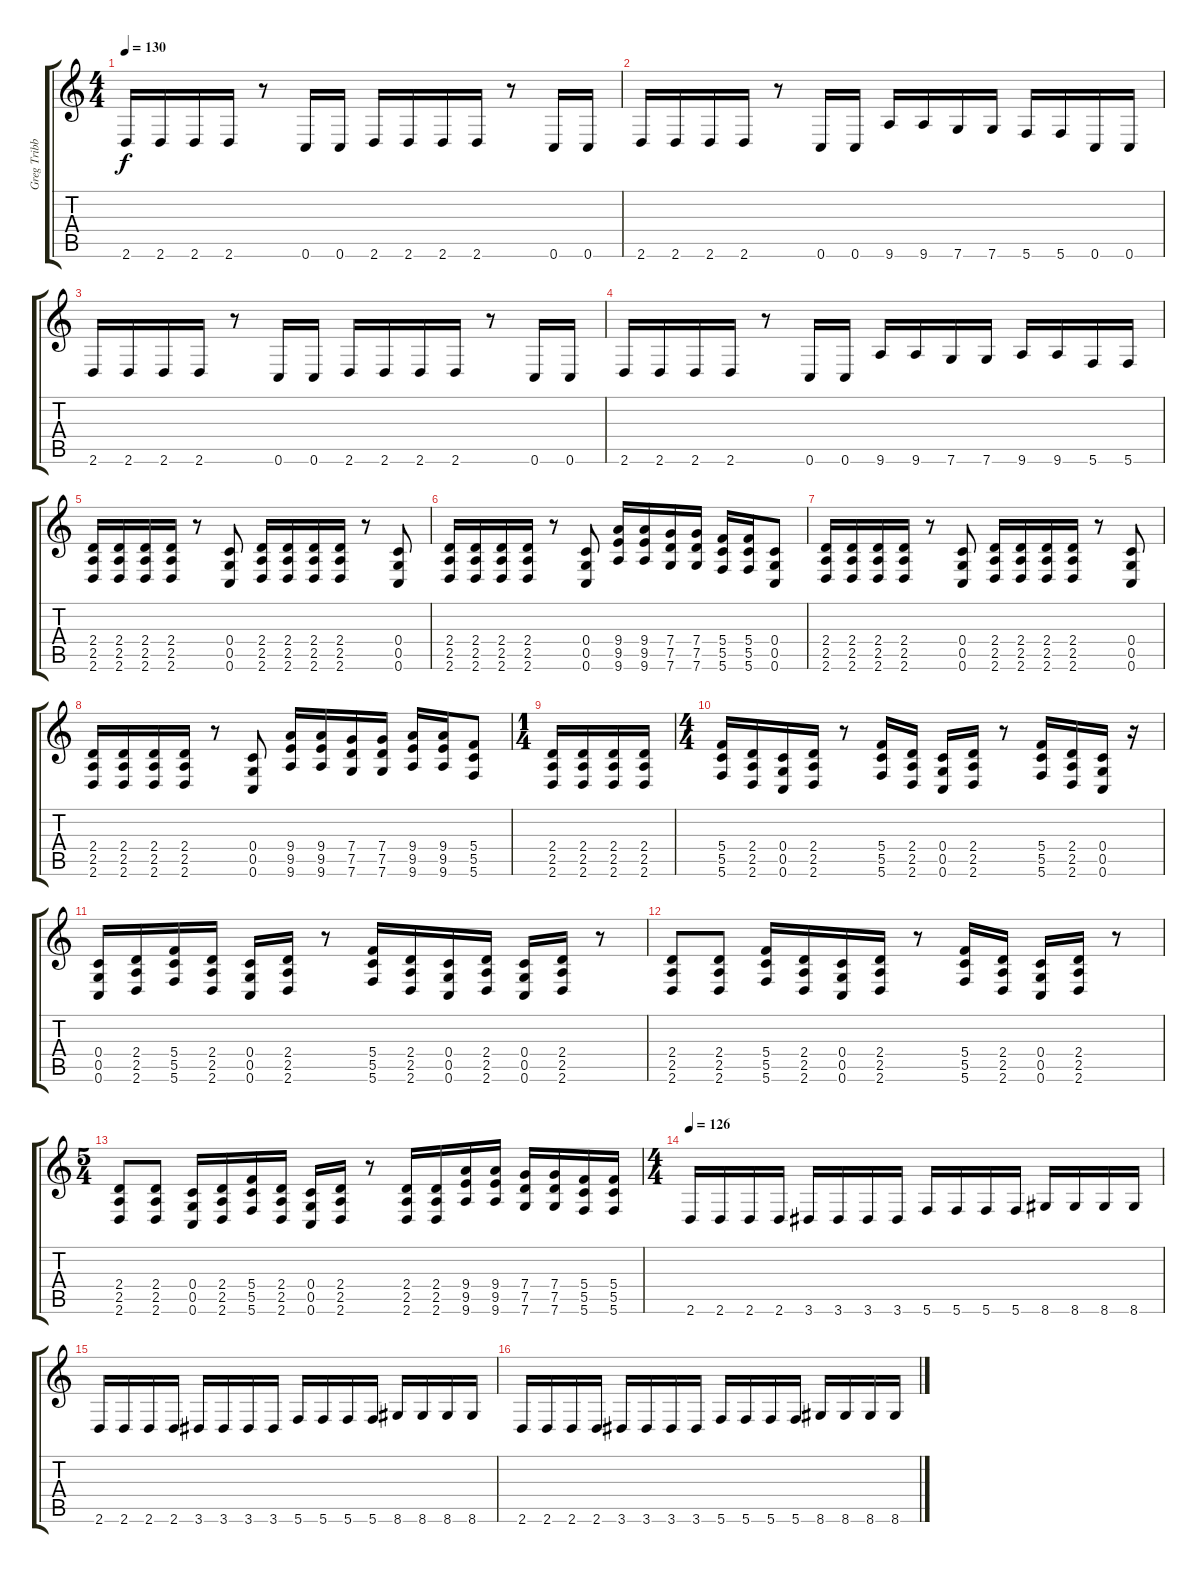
\track ("Greg Tribbett" "Greg Tribb") {instrument overdrivenguitar}
\staff {score tabs}
\tuning (D4 A3 F3 C3 G2 C2) {hide}
\ts (4 4)
\tempo 130
\clef g2
\ks c
2.6.16{dy f} 2.6.16 2.6.16 2.6.16 r.8 0.6.16 0.6.16 2.6.16 2.6.16 2.6.16 2.6.16 r.8 0.6.16 0.6.16 |
2.6.16 2.6.16 2.6.16 2.6.16 r.8 0.6.16 0.6.16 9.6.16 9.6.16 7.6.16 7.6.16 5.6.16 5.6.16 0.6.16 0.6.16 |
2.6.16 2.6.16 2.6.16 2.6.16 r.8 0.6.16 0.6.16 2.6.16 2.6.16 2.6.16 2.6.16 r.8 0.6.16 0.6.16 |
2.6.16 2.6.16 2.6.16 2.6.16 r.8 0.6.16 0.6.16 9.6.16 9.6.16 7.6.16 7.6.16 9.6.16 9.6.16 5.6.16 5.6.16 |
(2.4 2.5 2.6).16 (2.4 2.5 2.6).16 (2.4 2.5 2.6).16 (2.4 2.5 2.6).16 r.8 (0.4 0.5 0.6).8 (2.4 2.5 2.6).16 (2.4 2.5 2.6).16 (2.4 2.5 2.6).16 (2.4 2.5 2.6).16 r.8 (0.4 0.5 0.6).8 |
(2.4 2.5 2.6).16 (2.4 2.5 2.6).16 (2.4 2.5 2.6).16 (2.4 2.5 2.6).16 r.8 (0.4 0.5 0.6).8 (9.4 9.5 9.6).16 (9.4 9.5 9.6).16 (7.4 7.5 7.6).16 (7.4 7.5 7.6).16 (5.4 5.5 5.6).16 (5.4 5.5 5.6).16 (0.4 0.5 0.6).8 |
(2.4 2.5 2.6).16 (2.4 2.5 2.6).16 (2.4 2.5 2.6).16 (2.4 2.5 2.6).16 r.8 (0.4 0.5 0.6).8 (2.4 2.5 2.6).16 (2.4 2.5 2.6).16 (2.4 2.5 2.6).16 (2.4 2.5 2.6).16 r.8 (0.4 0.5 0.6).8 |
(2.4 2.5 2.6).16 (2.4 2.5 2.6).16 (2.4 2.5 2.6).16 (2.4 2.5 2.6).16 r.8 (0.4 0.5 0.6).8 (9.4 9.5 9.6).16 (9.4 9.5 9.6).16 (7.4 7.5 7.6).16 (7.4 7.5 7.6).16 (9.4 9.5 9.6).16 (9.4 9.5 9.6).16 (5.4 5.5 5.6).8 |
\ts (1 4)
(2.4 2.5 2.6).16 (2.4 2.5 2.6).16 (2.4 2.5 2.6).16 (2.4 2.5 2.6).16 |
\ts (4 4)
(5.4 5.5 5.6).16 (2.4 2.5 2.6).16 (0.4 0.5 0.6).16 (2.4 2.5 2.6).16 r.8 (5.4 5.5 5.6).16 (2.4 2.5 2.6).16 (0.4 0.5 0.6).16 (2.4 2.5 2.6).16 r.8 (5.4 5.5 5.6).16 (2.4 2.5 2.6).16 (0.4 0.5 0.6).16 r.16 |
(0.4 0.5 0.6).16 (2.4 2.5 2.6).16 (5.4 5.5 5.6).16 (2.4 2.5 2.6).16 (0.4 0.5 0.6).16 (2.4 2.5 2.6).16 r.8 (5.4 5.5 5.6).16 (2.4 2.5 2.6).16 (0.4 0.5 0.6).16 (2.4 2.5 2.6).16 (0.4 0.5 0.6).16 (2.4 2.5 2.6).16 r.8 |
(2.4 2.5 2.6).8 (2.4 2.5 2.6).8 (5.4 5.5 5.6).16 (2.4 2.5 2.6).16 (0.4 0.5 0.6).16 (2.4 2.5 2.6).16 r.8 (5.4 5.5 5.6).16 (2.4 2.5 2.6).16 (0.4 0.5 0.6).16 (2.4 2.5 2.6).16 r.8 |
\ts (5 4)
(2.4 2.5 2.6).8 (2.4 2.5 2.6).8 (0.4 0.5 0.6).16 (2.4 2.5 2.6).16 (5.4 5.5 5.6).16 (2.4 2.5 2.6).16 (0.4 0.5 0.6).16 (2.4 2.5 2.6).16 r.8 (2.4 2.5 2.6).16 (2.4 2.5 2.6).16 (9.4 9.5 9.6).16 (9.4 9.5 9.6).16 (7.4 7.5 7.6).16 (7.4 7.5 7.6).16 (5.4 5.5 5.6).16 (5.4 5.5 5.6).16 |
\ts (4 4)
\tempo 126
2.6.16 2.6.16 2.6.16 2.6.16 3.6.16 3.6.16 3.6.16 3.6.16 5.6.16 5.6.16 5.6.16 5.6.16 8.6.16 8.6.16 8.6.16 8.6.16 |
2.6.16 2.6.16 2.6.16 2.6.16 3.6.16 3.6.16 3.6.16 3.6.16 5.6.16 5.6.16 5.6.16 5.6.16 8.6.16 8.6.16 8.6.16 8.6.16 |
2.6.16 2.6.16 2.6.16 2.6.16 3.6.16 3.6.16 3.6.16 3.6.16 5.6.16 5.6.16 5.6.16 5.6.16 8.6.16 8.6.16 8.6.16 8.6.16
